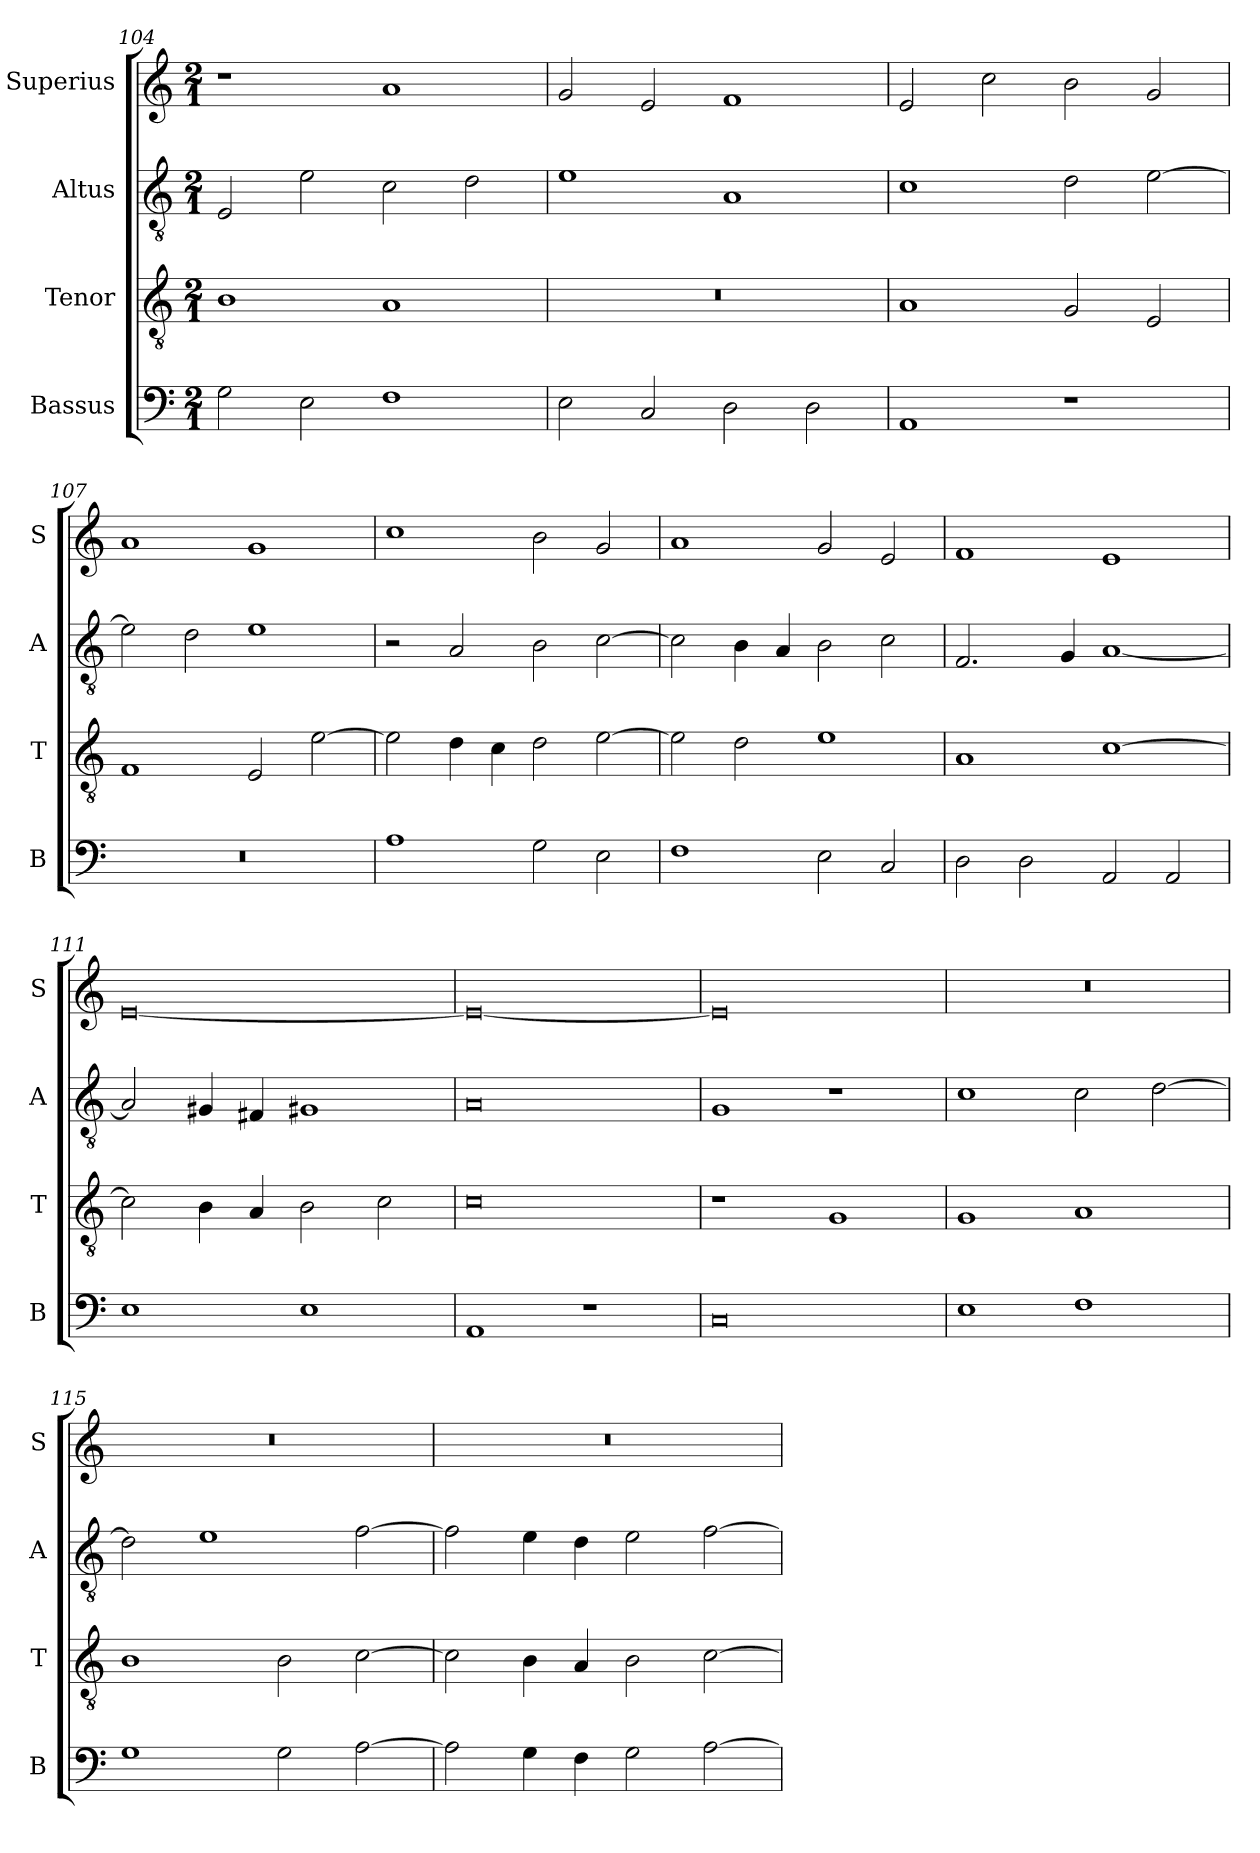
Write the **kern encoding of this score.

**kern	**kern	**kern	**kern
*part4	*part3	*part2	*part1
*staff4	*staff3	*staff2	*staff1
*I"Bassus	*I"Tenor	*I"Altus	*I"Superius
*I'B	*I'T	*I'A	*I'S
*clefF4	*clefGv2	*clefGv2	*clefG2
*k[]	*k[]	*k[]	*k[]
*C:	*C:	*C:	*C:
*M2/1	*M2/1	*M2/1	*M2/1
=104	=104	=104	=104
2G	1B	2E	1r
2E	.	2e	.
1F	1A	2c	1a
.	.	2d	.
=105	=105	=105	=105
2E	0r	1e	2g
2C	.	.	2e
2D	.	1A	1f
2D	.	.	.
=106	=106	=106	=106
1AA	1A	1c	2e
.	.	.	2cc
1r	2G	2d	2b
.	2E	[2e	2g
=107	=107	=107	=107
0r	1F	2e]	1a
.	.	2d	.
.	2E	1e	1g
.	[2e	.	.
=108	=108	=108	=108
1A	2e]	2r	1cc
.	4d	2A	.
.	4c	.	.
2G	2d	2B	2b
2E	[2e	[2c	2g
=109	=109	=109	=109
1F	2e]	2c]	1a
.	2d	4B	.
.	.	4A	.
2E	1e	2B	2g
2C	.	2c	2e
=110	=110	=110	=110
2D	1A	2.F	1f
2D	.	.	.
.	.	4G	.
2AA	[1c	[1A	1e
2AA	.	.	.
=111	=111	=111	=111
1E	2c]	2A]	[0e
.	4B	4G#X	.
.	4A	4F#X	.
1E	2B	1G#X	.
.	2c	.	.
=112	=112	=112	=112
1AA	0c	0A	0e_
1r	.	.	.
=113	=113	=113	=113
0C	1r	1G	0e]
.	1G	1r	.
=114	=114	=114	=114
1E	1G	1c	0r
1F	1A	2c	.
.	.	[2d	.
=115	=115	=115	=115
1G	1B	2d]	0r
.	.	1e	.
2G	2B	.	.
[2A	[2c	[2f	.
=116	=116	=116	=116
2A]	2c]	2f]	0r
4G	4B	4e	.
4F	4A	4d	.
2G	2B	2e	.
[2A	[2c	[2f	.
=	=	=	=
*-	*-	*-	*-
